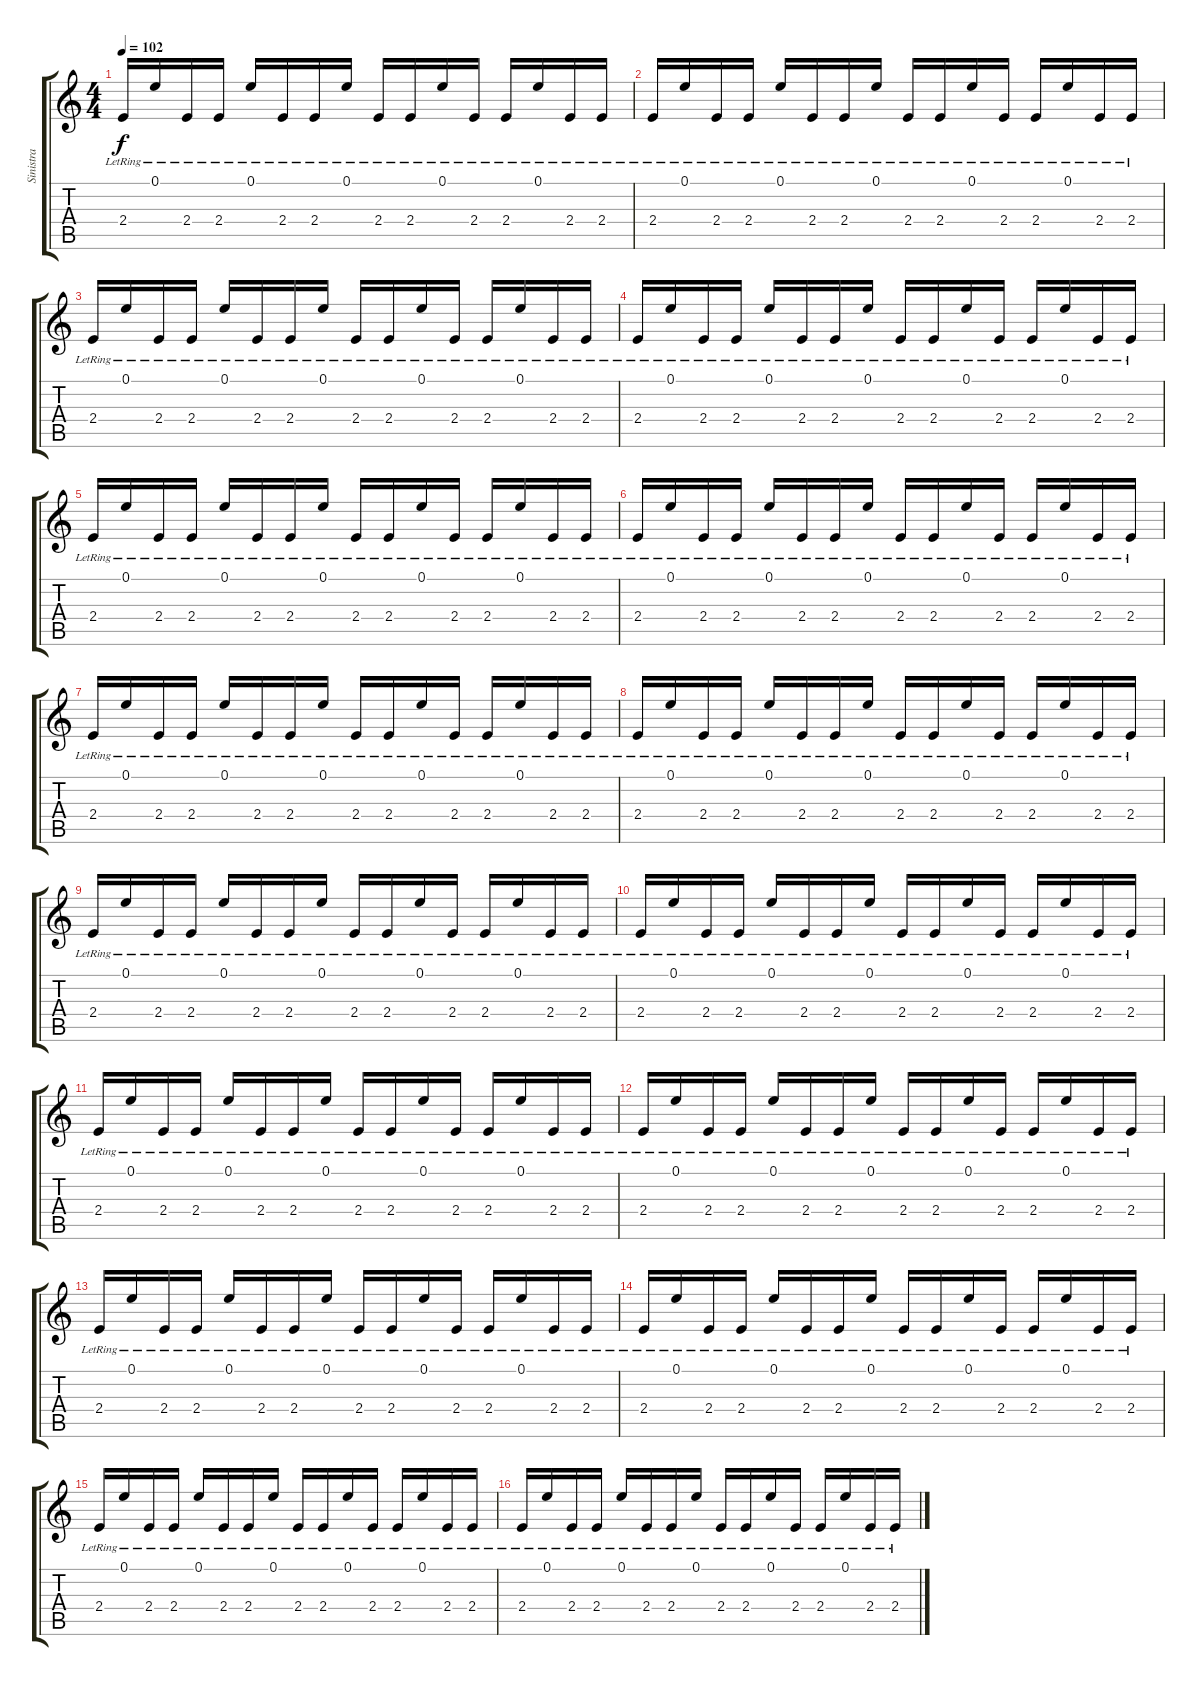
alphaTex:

\track ("Sinistra" "Sinistra") {instrument acousticguitarnylon}
\staff {score tabs}
\tuning (E4 B3 G3 D3 A2 D2) {hide}
\ts (4 4)
\tempo 102
\clef g2
\ks c
2.4{lr}.16{dy f instrument acousticguitarnylon} 0.1{lr}.16 2.4{lr}.16 2.4{lr}.16 0.1{lr}.16 2.4{lr}.16 2.4{lr}.16 0.1{lr}.16 2.4{lr}.16 2.4{lr}.16 0.1{lr}.16 2.4{lr}.16 2.4{lr}.16 0.1{lr}.16 2.4{lr}.16 2.4{lr}.16 |
2.4{lr}.16 0.1{lr}.16 2.4{lr}.16 2.4{lr}.16 0.1{lr}.16 2.4{lr}.16 2.4{lr}.16 0.1{lr}.16 2.4{lr}.16 2.4{lr}.16 0.1{lr}.16 2.4{lr}.16 2.4{lr}.16 0.1{lr}.16 2.4{lr}.16 2.4{lr}.16 |
2.4{lr}.16 0.1{lr}.16 2.4{lr}.16 2.4{lr}.16 0.1{lr}.16 2.4{lr}.16 2.4{lr}.16 0.1{lr}.16 2.4{lr}.16 2.4{lr}.16 0.1{lr}.16 2.4{lr}.16 2.4{lr}.16 0.1{lr}.16 2.4{lr}.16 2.4{lr}.16 |
2.4{lr}.16 0.1{lr}.16 2.4{lr}.16 2.4{lr}.16 0.1{lr}.16 2.4{lr}.16 2.4{lr}.16 0.1{lr}.16 2.4{lr}.16 2.4{lr}.16 0.1{lr}.16 2.4{lr}.16 2.4{lr}.16 0.1{lr}.16 2.4{lr}.16 2.4{lr}.16 |
2.4{lr}.16 0.1{lr}.16 2.4{lr}.16 2.4{lr}.16 0.1{lr}.16 2.4{lr}.16 2.4{lr}.16 0.1{lr}.16 2.4{lr}.16 2.4{lr}.16 0.1{lr}.16 2.4{lr}.16 2.4{lr}.16 0.1{lr}.16 2.4{lr}.16 2.4{lr}.16 |
2.4{lr}.16 0.1{lr}.16 2.4{lr}.16 2.4{lr}.16 0.1{lr}.16 2.4{lr}.16 2.4{lr}.16 0.1{lr}.16 2.4{lr}.16 2.4{lr}.16 0.1{lr}.16 2.4{lr}.16 2.4{lr}.16 0.1{lr}.16 2.4{lr}.16 2.4{lr}.16 |
2.4{lr}.16 0.1{lr}.16 2.4{lr}.16 2.4{lr}.16 0.1{lr}.16 2.4{lr}.16 2.4{lr}.16 0.1{lr}.16 2.4{lr}.16 2.4{lr}.16 0.1{lr}.16 2.4{lr}.16 2.4{lr}.16 0.1{lr}.16 2.4{lr}.16 2.4{lr}.16 |
2.4{lr}.16 0.1{lr}.16 2.4{lr}.16 2.4{lr}.16 0.1{lr}.16 2.4{lr}.16 2.4{lr}.16 0.1{lr}.16 2.4{lr}.16 2.4{lr}.16 0.1{lr}.16 2.4{lr}.16 2.4{lr}.16 0.1{lr}.16 2.4{lr}.16 2.4{lr}.16 |
2.4{lr}.16 0.1{lr}.16 2.4{lr}.16 2.4{lr}.16 0.1{lr}.16 2.4{lr}.16 2.4{lr}.16 0.1{lr}.16 2.4{lr}.16 2.4{lr}.16 0.1{lr}.16 2.4{lr}.16 2.4{lr}.16 0.1{lr}.16 2.4{lr}.16 2.4{lr}.16 |
2.4{lr}.16 0.1{lr}.16 2.4{lr}.16 2.4{lr}.16 0.1{lr}.16 2.4{lr}.16 2.4{lr}.16 0.1{lr}.16 2.4{lr}.16 2.4{lr}.16 0.1{lr}.16 2.4{lr}.16 2.4{lr}.16 0.1{lr}.16 2.4{lr}.16 2.4{lr}.16 |
2.4{lr}.16 0.1{lr}.16 2.4{lr}.16 2.4{lr}.16 0.1{lr}.16 2.4{lr}.16 2.4{lr}.16 0.1{lr}.16 2.4{lr}.16 2.4{lr}.16 0.1{lr}.16 2.4{lr}.16 2.4{lr}.16 0.1{lr}.16 2.4{lr}.16 2.4{lr}.16 |
2.4{lr}.16 0.1{lr}.16 2.4{lr}.16 2.4{lr}.16 0.1{lr}.16 2.4{lr}.16 2.4{lr}.16 0.1{lr}.16 2.4{lr}.16 2.4{lr}.16 0.1{lr}.16 2.4{lr}.16 2.4{lr}.16 0.1{lr}.16 2.4{lr}.16 2.4{lr}.16 |
2.4{lr}.16 0.1{lr}.16 2.4{lr}.16 2.4{lr}.16 0.1{lr}.16 2.4{lr}.16 2.4{lr}.16 0.1{lr}.16 2.4{lr}.16 2.4{lr}.16 0.1{lr}.16 2.4{lr}.16 2.4{lr}.16 0.1{lr}.16 2.4{lr}.16 2.4{lr}.16 |
2.4{lr}.16 0.1{lr}.16 2.4{lr}.16 2.4{lr}.16 0.1{lr}.16 2.4{lr}.16 2.4{lr}.16 0.1{lr}.16 2.4{lr}.16 2.4{lr}.16 0.1{lr}.16 2.4{lr}.16 2.4{lr}.16 0.1{lr}.16 2.4{lr}.16 2.4{lr}.16 |
2.4{lr}.16 0.1{lr}.16 2.4{lr}.16 2.4{lr}.16 0.1{lr}.16 2.4{lr}.16 2.4{lr}.16 0.1{lr}.16 2.4{lr}.16 2.4{lr}.16 0.1{lr}.16 2.4{lr}.16 2.4{lr}.16 0.1{lr}.16 2.4{lr}.16 2.4{lr}.16 |
2.4{lr}.16 0.1{lr}.16 2.4{lr}.16 2.4{lr}.16 0.1{lr}.16 2.4{lr}.16 2.4{lr}.16 0.1{lr}.16 2.4{lr}.16 2.4{lr}.16 0.1{lr}.16 2.4{lr}.16 2.4{lr}.16 0.1{lr}.16 2.4{lr}.16 2.4{lr}.16
